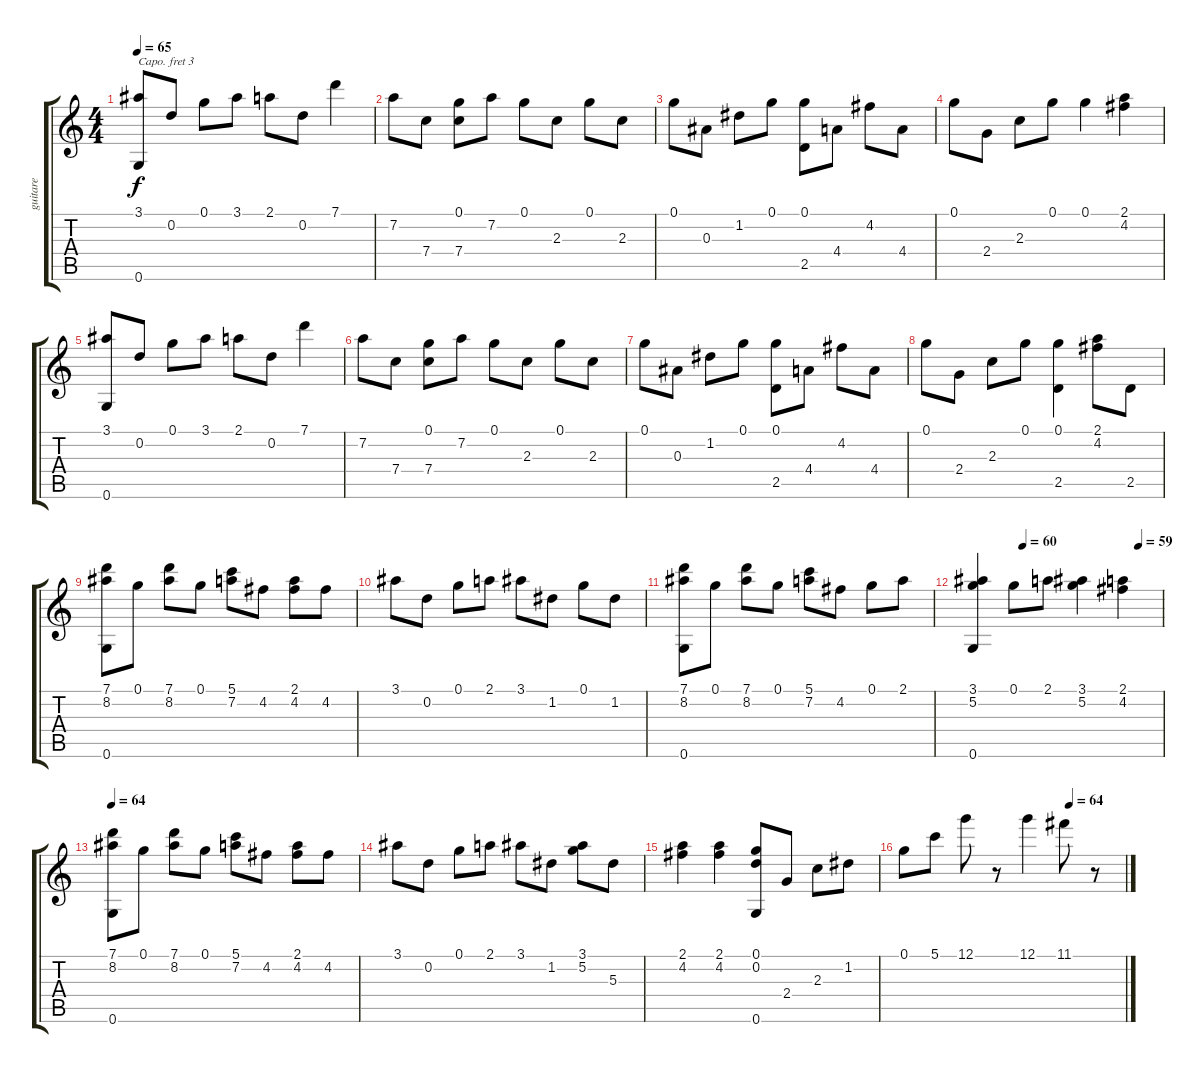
\track ("guitare" "guitare") {instrument acousticguitarnylon}
\staff {score tabs}
\capo 3
\tuning (E4 B3 G3 D3 A2 E2) {hide}
\ts (4 4)
\tempo 65
\clef g2
\ks c
(3.1 0.6).8{dy f} 0.2.8 0.1.8 3.1.8 2.1.8 0.2.8 7.1.4 |
7.2.8 7.4.8 (0.1 7.4).8 7.2.8 0.1.8 2.3.8 0.1.8 2.3.8 |
0.1.8 0.3.8 1.2.8 0.1.8 (0.1 2.5).8 4.4.8 4.2.8 4.4.8 |
0.1.8 2.4.8 2.3.8 0.1.8 0.1.4 (2.1 4.2).4 |
(3.1 0.6).8 0.2.8 0.1.8 3.1.8 2.1.8 0.2.8 7.1.4 |
7.2.8 7.4.8 (0.1 7.4).8 7.2.8 0.1.8 2.3.8 0.1.8 2.3.8 |
0.1.8 0.3.8 1.2.8 0.1.8 (0.1 2.5).8 4.4.8 4.2.8 4.4.8 |
0.1.8 2.4.8 2.3.8 0.1.8 (0.1 2.5).4 (2.1 4.2).8 2.5.8 |
(7.1 8.2 0.6).8 0.1.8 (7.1 8.2).8 0.1.8 (5.1 7.2).8 4.2.8 (2.1 4.2).8 4.2.8 |
3.1.8 0.2.8 0.1.8 2.1.8 3.1.8 1.2.8 0.1.8 1.2.8 |
(7.1 8.2 0.6).8 0.1.8 (7.1 8.2).8 0.1.8 (5.1 7.2).8 4.2.8 0.1.8 2.1.8 |
\tempo (60 0.25)
\tempo (59 0.875)
(3.1 5.2 0.6).4 0.1.8 2.1.8 (3.1 5.2).4 (2.1 4.2).4 |
\tempo 64
(7.1 8.2 0.6).8 0.1.8 (7.1 8.2).8 0.1.8 (5.1 7.2).8 4.2.8 (2.1 4.2).8 4.2.8 |
3.1.8 0.2.8 0.1.8 2.1.8 3.1.8 1.2.8 (3.1 5.2).8 5.3.8 |
(2.1 4.2).4 (2.1 4.2).4 (0.1 0.2 0.6).8 2.4.8 2.3.8 1.2.8 |
\tempo (64 0.75)
0.1.8 5.1.8 12.1.8 r.8 12.1.4 11.1.8 r.8
